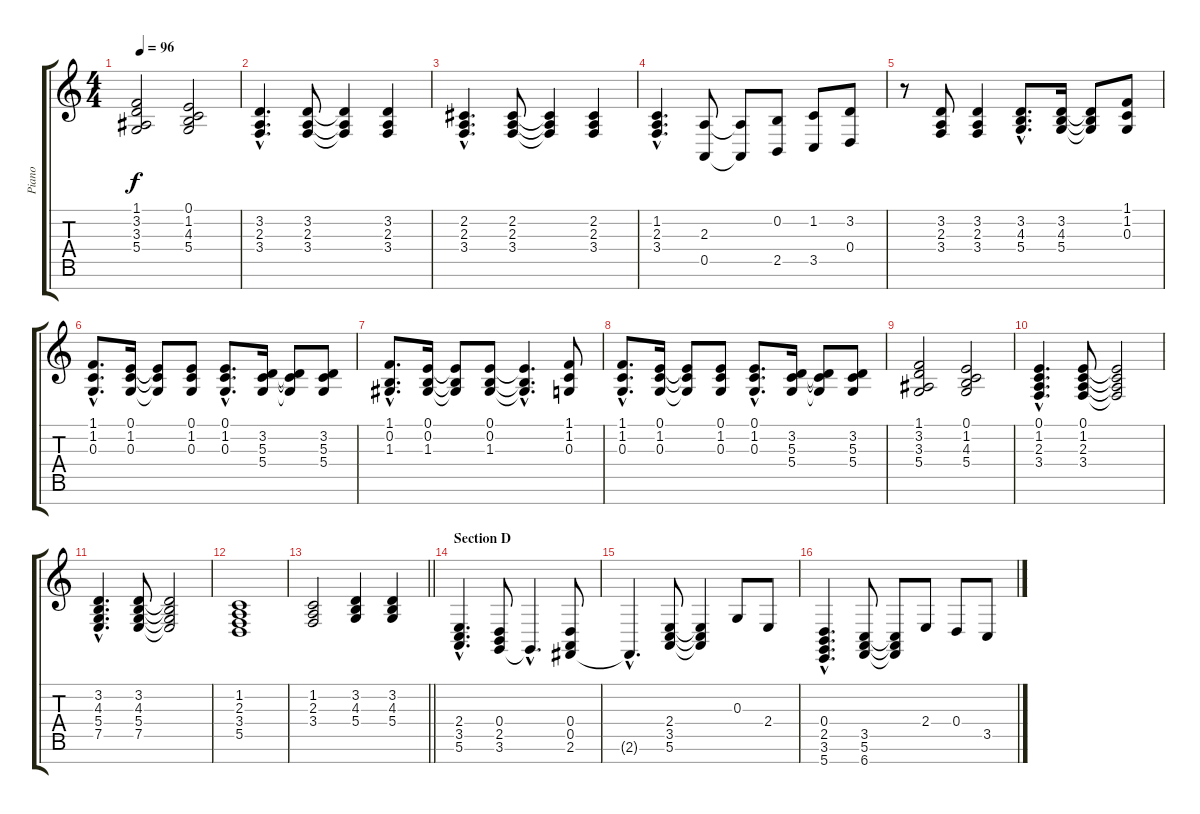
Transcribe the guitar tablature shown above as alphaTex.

\track ("Piano" "Piano") {instrument acousticgrandpiano}
\staff {score tabs}
\tuning (E4 B3 G3 D3 A2 E2 B1) {hide}
\ts (4 4)
\tempo 96
\clef g2
\ks c
(1.1 3.2 3.3 5.4).2{dy f} (0.1 1.2 4.3 5.4).2 |
(3.2{hac} 2.3{hac} 3.4{hac}).4{d} (3.2 2.3 3.4).8 (3.2{t} 2.3{t} 3.4{t}).4 (3.2 2.3 3.4).4 |
(2.2{hac} 2.3{hac} 3.4{hac}).4{d} (2.2 2.3 3.4).8 (2.2{t} 2.3{t} 3.4{t}).4 (2.2 2.3 3.4).4 |
(1.2{hac} 2.3{hac} 3.4{hac}).4{d} (2.3 0.5).8 (2.3{t} 0.5{t}).8 (0.2 2.5).8 (1.2 3.5).8 (3.2 0.4).8 |
r.8 (3.2 2.3 3.4).8 (3.2 2.3 3.4).4 (3.2{hac} 4.3{hac} 5.4{hac}).8{d} (3.2 4.3 5.4).16 (3.2{t} 4.3{t} 5.4{t}).8 (1.1 1.2 0.3).8 |
(1.1{hac} 1.2{hac} 0.3{hac}).8{d} (0.1 1.2 0.3).16 (0.1{t} 1.2{t} 0.3{t}).8 (0.1 1.2 0.3).8 (0.1{hac} 1.2{hac} 0.3{hac}).8{d} (3.2 5.3 5.4).16 (3.2{t} 5.3{t} 5.4{t}).8 (3.2 5.3 5.4).8 |
(1.1{hac} 0.2{hac} 1.3{hac}).8{d} (0.1 0.2 1.3).16 (0.1{t} 0.2{t} 1.3{t}).8 (0.1 0.2 1.3).8 (0.1{hac t} 0.2{hac t} 1.3{hac t}).4{d} (1.1 1.2 0.3).8 |
(1.1{hac} 1.2{hac} 0.3{hac}).8{d} (0.1 1.2 0.3).16 (0.1{t} 1.2{t} 0.3{t}).8 (0.1 1.2 0.3).8 (0.1{hac} 1.2{hac} 0.3{hac}).8{d} (3.2 5.3 5.4).16 (3.2{t} 5.3{t} 5.4{t}).8 (3.2 5.3 5.4).8 |
(1.1 3.2 3.3 5.4).2 (0.1 1.2 4.3 5.4).2 |
(0.1{hac} 1.2{hac} 2.3{hac} 3.4{hac}).4{d} (0.1 1.2 2.3 3.4).8 (0.1{t} 1.2{t} 2.3{t} 3.4{t}).2 |
(3.2{hac} 4.3{hac} 5.4{hac} 7.5{hac}).4{d} (3.2 4.3 5.4 7.5).8 (3.2{t} 4.3{t} 5.4{t} 7.5{t}).2 |
(1.2 2.3 3.4 5.5).1 |
\barLineRight lightlight
(1.2 2.3 3.4).2 (3.2 4.3 5.4).4 (3.2 4.3 5.4).4 |
\section ("" "Section D")
(2.4{hac} 3.5{hac} 5.6{hac}).4{d} (0.4 2.5 3.6).8 3.6{hac t}.4{d} (0.4 0.5 2.6).8 |
2.6{hac t}.4{d} (2.4 3.5 5.6).8 (2.4{t} 3.5{t} 5.6{t}).4 0.3.8 2.4.8 |
(0.4{hac} 2.5{hac} 3.6{hac} 5.7{hac}).4{d} (3.5 5.6 6.7).8 (3.5{t} 5.6{t} 6.7{t}).8 2.4.8 0.4.8 3.5.8
